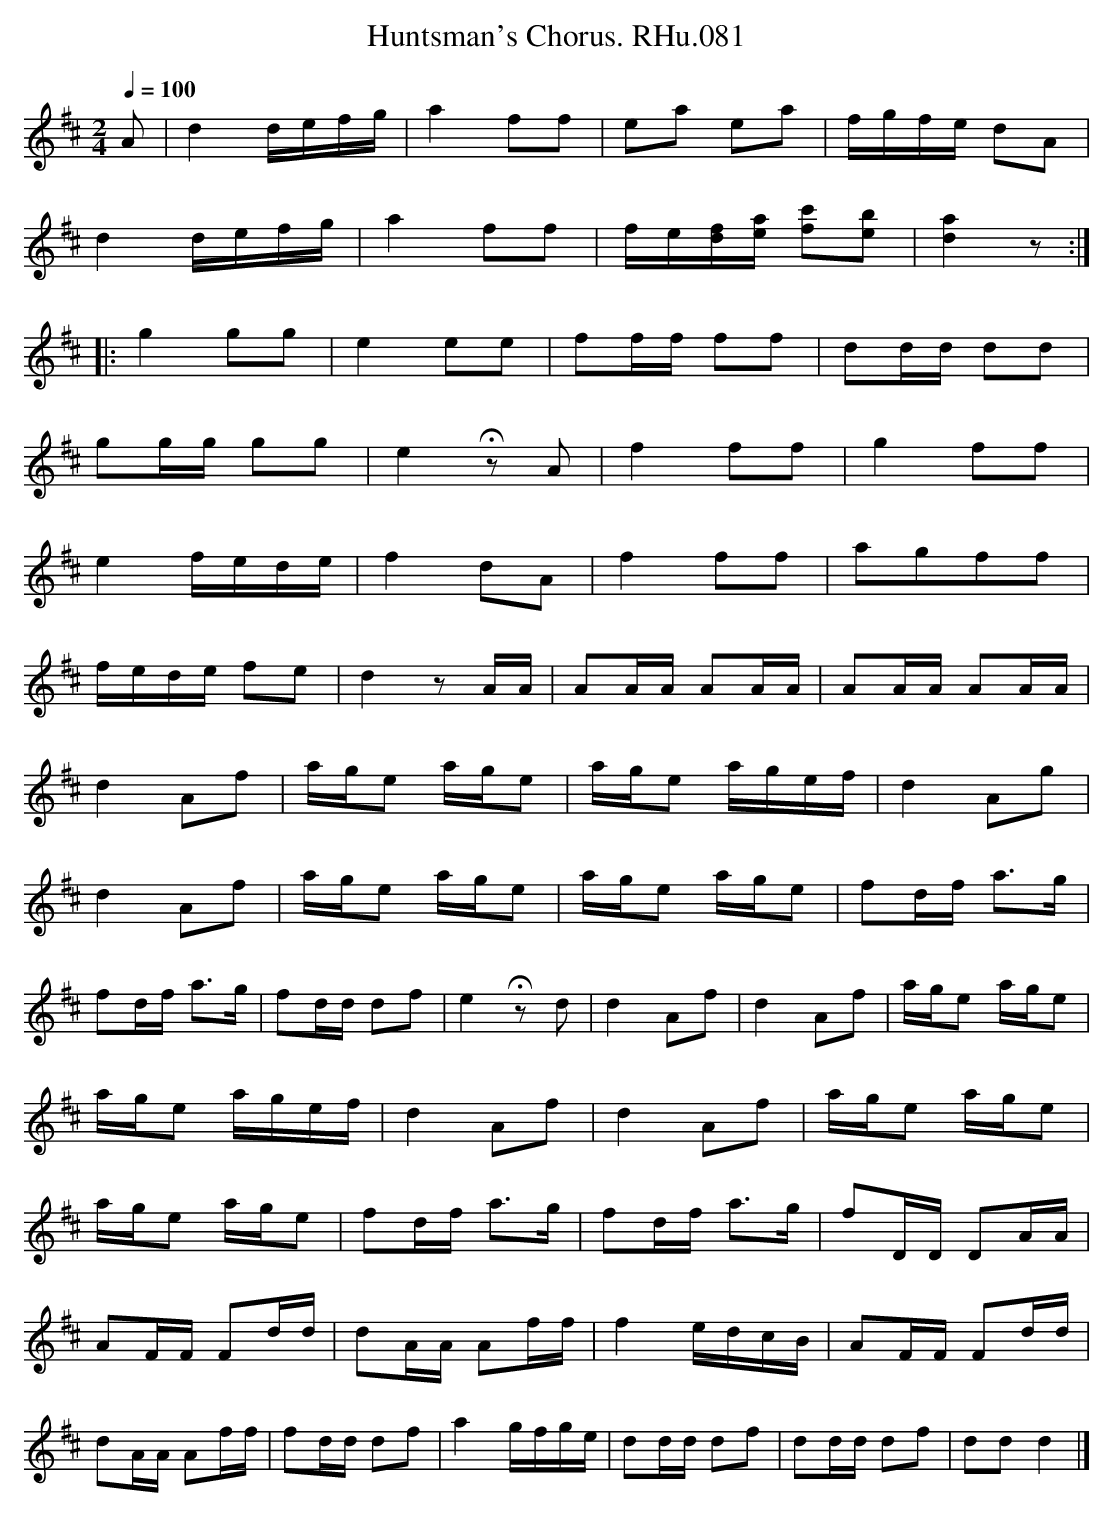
X:1
T:Huntsman's Chorus. RHu.081
M:2/4
L:1/8
Q:1/4=100
K:D
A|d2d/e/f/g/|a2ff|ea ea|f/g/f/e/ dA|
d2d/e/f/g/|a2ff|f/e/[f/d/][a/e/] [c'f][be]|[a2d2]z:|
|:g2gg|e2ee|ff/f/ ff|dd/d/ dd|
gg/g/ gg|e2HzA|f2ff|g2ff|
e2 f/e/d/e/|f2dA|f2ff|agff|
f/e/d/e/ fe|d2zA/A/|AA/A/ AA/A/|AA/A/ AA/A/|
d2Af|a/g/e a/g/e|a/g/e a/g/e/f/|d2Ag|
d2Af|a/g/e a/g/e|a/g/e a/g/e|fd/f/ a>g|
fd/f/ a>g|fd/d/ df|e2Hzd|d2Af|d2Af|a/g/e a/g/e|
a/g/e a/g/e/f/|d2Af|d2Af|a/g/e a/g/e|
a/g/e a/g/e|fd/f/ a>g|fd/f/ a>g|fD/D/ DA/A/|
AF/F/ Fd/d/|dA/A/ Af/f/|f2 e/d/c/B/|AF/F/ Fd/d/|
dA/A/ Af/f/|fd/d/ df|a2 g/f/g/e/|dd/d/ df|dd/d/ df|dd d2|]
